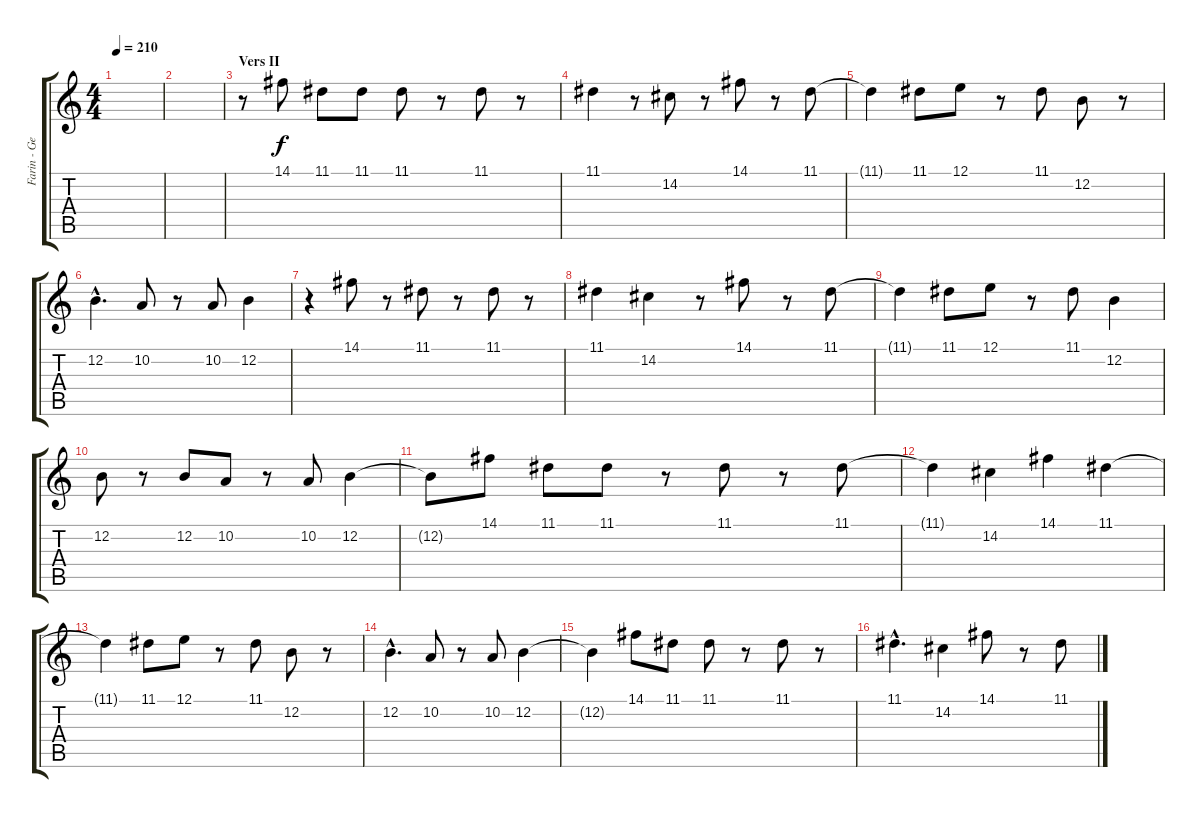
\track ("Farin - Gesang" "Farin - Ge") {instrument tenorsax}
\staff {score tabs}
\tuning (E4 B3 G3 D3 A2 E2) {hide}
\ts (4 4)
\tempo 210
\clef g2
\ks c
|
|
\section ("" "Vers II")
r.8 14.1.8 11.1.8 11.1.8 11.1.8 r.8 11.1.8 r.8 |
11.1.4 r.8 14.2.8 r.8 14.1.8 r.8 11.1.8 |
11.1{t}.4 11.1.8 12.1.8 r.8 11.1.8 12.2.8 r.8 |
12.2{hac}.4{d} 10.2.8 r.8 10.2.8 12.2.4 |
r.4 14.1.8 r.8 11.1.8 r.8 11.1.8 r.8 |
11.1.4 14.2.4 r.8 14.1.8 r.8 11.1.8 |
11.1{t}.4 11.1.8 12.1.8 r.8 11.1.8 12.2.4 |
12.2.8 r.8 12.2.8 10.2.8 r.8 10.2.8 12.2.4 |
12.2{t}.8 14.1.8 11.1.8 11.1.8 r.8 11.1.8 r.8 11.1.8 |
11.1{t}.4 14.2.4 14.1.4 11.1.4 |
11.1{t}.4 11.1.8 12.1.8 r.8 11.1.8 12.2.8 r.8 |
12.2{hac}.4{d} 10.2.8 r.8 10.2.8 12.2.4 |
12.2{t}.4 14.1.8 11.1.8 11.1.8 r.8 11.1.8 r.8 |
11.1{hac}.4{d} 14.2.4 14.1.8 r.8 11.1.8
